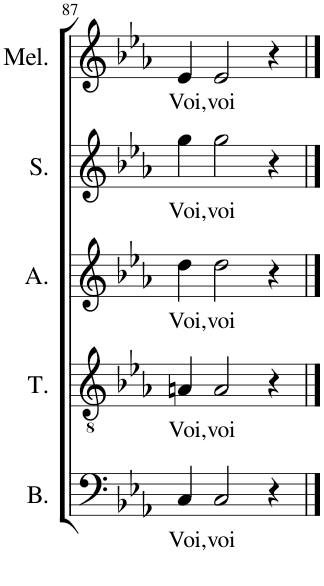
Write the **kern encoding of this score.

**kern	**text	**kern	**text	**kern	**text	**kern	**text	**kern	**text
*part5	*part5	*part4	*part4	*part3	*part3	*part2	*part2	*part1	*part1
*staff5	*staff5	*staff4	*staff4	*staff3	*staff3	*staff2	*staff2	*staff1	*staff1
*I"Bass	*	*I"Tenor	*	*I"Alto	*	*I"Soprano	*	*I"Melody	*
*I'B.	*	*I'T.	*	*I'A.	*	*I'S.	*	*I'Mel.	*
!!LO:PB:g=z
*clefF4	*	*clefGv2	*	*clefG2	*	*clefG2	*	*clefG2	*
*k[b-e-a-]	*	*k[b-e-a-]	*	*k[b-e-a-]	*	*k[b-e-a-]	*	*k[b-e-a-]	*
*M4/4	*	*M4/4	*	*M4/4	*	*M4/4	*	*M4/4	*
=87	=87	=87	=87	=87	=87	=87	=87	=87	=87
!	!LO:LY:b	!	!LO:LY:b	!	!LO:LY:b	!	!LO:LY:b	!	!LO:LY:b
4C/	Voi,	4An/	Voi,	4dd\	Voi,	4gg\	Voi,	4e-/	Voi,
!	!LO:LY:b	!	!LO:LY:b	!	!LO:LY:b	!	!LO:LY:b	!	!LO:LY:b
2C/	voi	2A/	voi	2dd\	voi	2gg\	voi	2e-/	voi
4r	.	4r	.	4r	.	4r	.	4r	.
==	==	==	==	==	==	==	==	==	==
*-	*-	*-	*-	*-	*-	*-	*-	*-	*-
